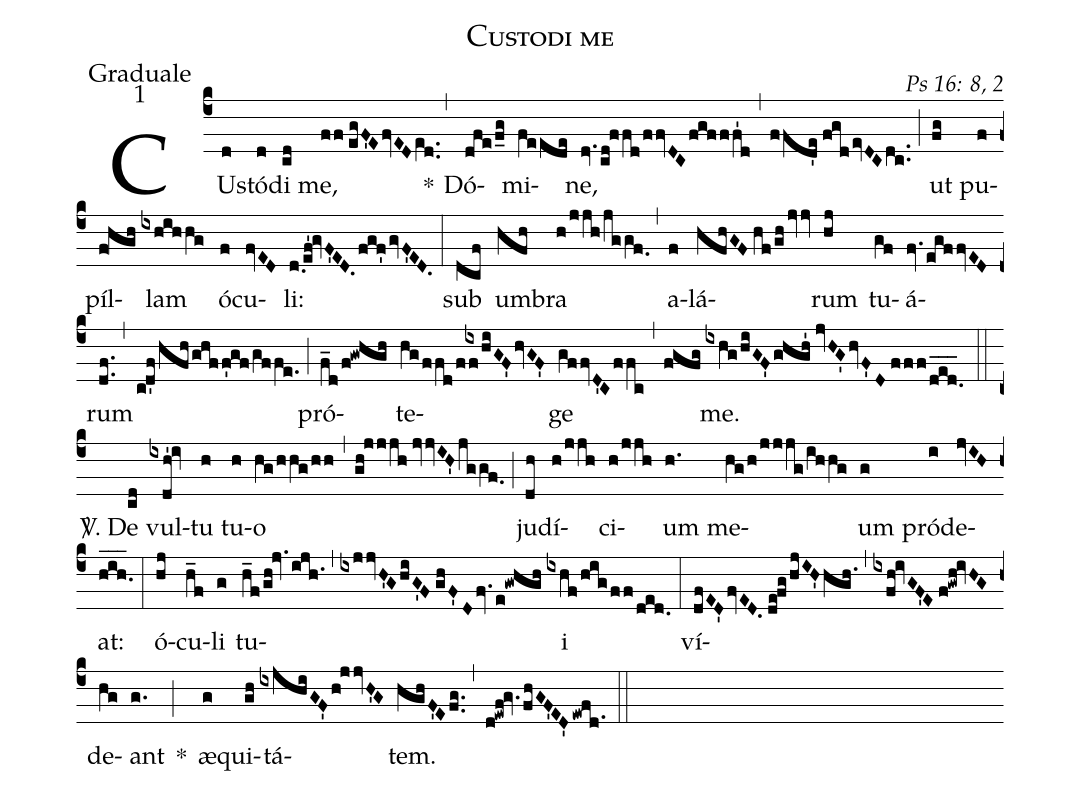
name: Custodi me;
office-part: Graduale;
mode: 1;
commentary: Ps 16: 8, 2;
%%
(c4) CUs(d)tó(d)di(cd) me,(ff//egF'EfvEDe[ll:1]d..) *(,)
Dó(dfe/f_g)mi(feede)ne,(dv.cd!ffd/ffvDCfgfff'1d) (,) (ffd'e//fgdevDCdc..) (;) ut(fg) pu(f)píl(f!hgh)lam(ixhihhg) ó(f)cu(fvED)li:(d.0/[-0.5]ef'!gvF'ED.fgf'gvF'ED.) (:)
sub(dcf) um(hfh)bra(h/jjh/jggf.0) (,) a(f)lá(hfhGF//hf/ghjvv)rum(hj) tu(gf)á(fv.egffvED)rum(df..) (,) (cd'f/hfh/!ghf/!f'gf/gffe.) (;) pró(f_d/f!gwhgh)te(hgffd/f/[1]{/[-1]ix}f/hiGF'hvGF')ge(gffvD'Cffc) (,) (fgfg) me.(ixhg/hiGF'ghgh'//jvHG'hvF'D//fff/d_e_d._) (::)
<sp>V/</sp>. De(cd) vul(ixdh'!iv)tu(h) tu(h)o(hg/hhg/hh) (,) (gh!jjjh//jvvIH'jggf.0) (;) ju(dh)dí(h/jjh)ci(h/jjh)um(h.) me(hg/h/jjjg/ihhg)um(g) pród(i)e(jvIH)at:(h_i_h._) (:)
ó(hj)cu(h_f)li(g) tu(h_f/gh!jv.ijh.1)(,)(ixjjvH'GhiG'F//ghF'Dfv.e!gwhgh)i(ixhf/higff/ded.) (:)
ví(dfED'fvED.//de!fg/hjIH'hgh.)(,)(ixfh!ivGF'E//f!gwh!ivHG)de(hg)ant(g.) *(;) æ(g)qui(gh)tá(ixjhiGF'h!jjvH'G)tem.(hghF'Efg..) (,) (d!ewf!gv.fhGF'ED'ewfd.1) (::)
